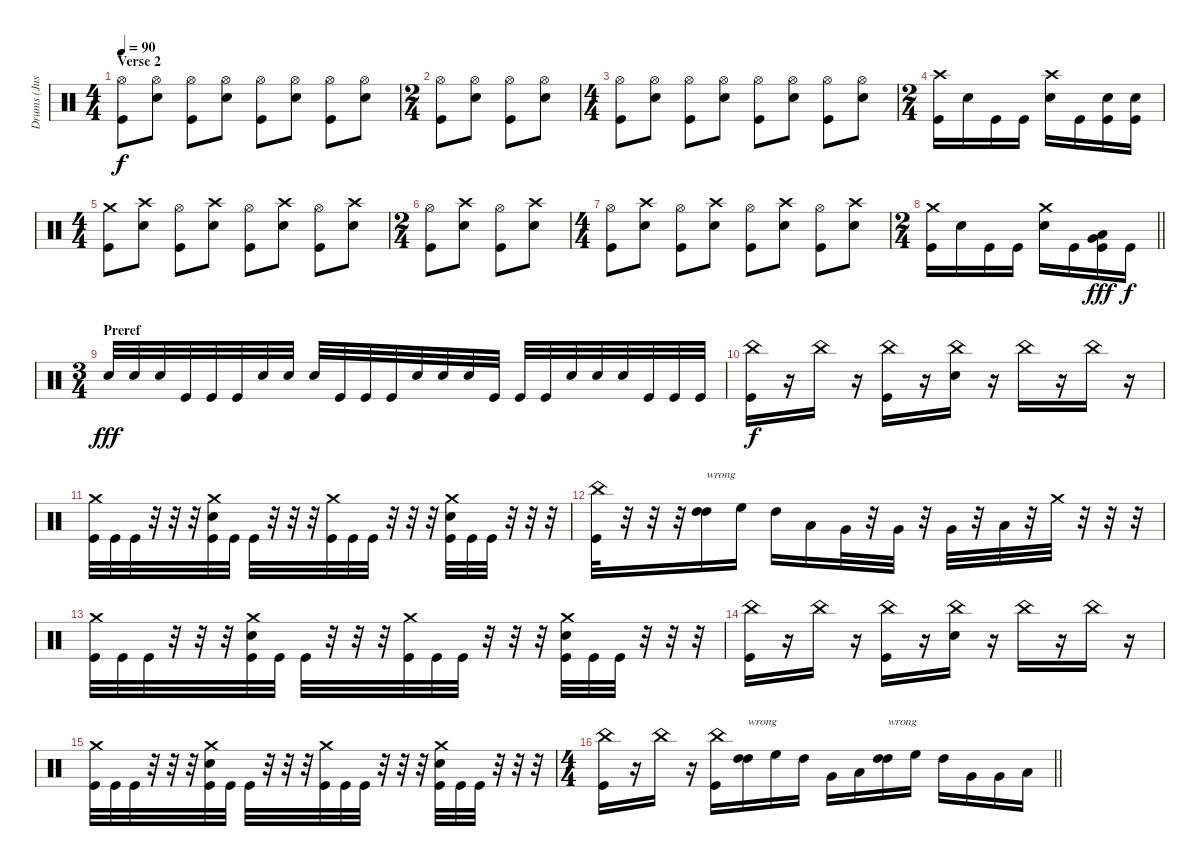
\track ("Drums (Justin)" "Drums (Jus") {instrument percussion}
\staff {score}
\articulation defaults
\ts (4 4)
\section ("" "Verse 2")
\tempo 90
\clef neutral
\ks c
("Hi-Hat (open)" "Kick (hit)").8{dy f} ("Hi-Hat (open)" "Electric Snare (hit)").8 ("Hi-Hat (open)" "Kick (hit)").8 ("Hi-Hat (open)" "Electric Snare (hit)").8 ("Hi-Hat (open)" "Kick (hit)").8 ("Hi-Hat (open)" "Electric Snare (hit)").8 ("Hi-Hat (open)" "Kick (hit)").8 ("Hi-Hat (open)" "Electric Snare (hit)").8 |
\ts (2 4)
("Hi-Hat (open)" "Kick (hit)").8 ("Hi-Hat (open)" "Electric Snare (hit)").8 ("Hi-Hat (open)" "Kick (hit)").8 ("Hi-Hat (open)" "Electric Snare (hit)").8 |
\ts (4 4)
("Hi-Hat (open)" "Kick (hit)").8 ("Hi-Hat (open)" "Electric Snare (hit)").8 ("Hi-Hat (open)" "Kick (hit)").8 ("Hi-Hat (open)" "Electric Snare (hit)").8 ("Hi-Hat (open)" "Kick (hit)").8 ("Hi-Hat (open)" "Electric Snare (hit)").8 ("Hi-Hat (open)" "Kick (hit)").8 ("Hi-Hat (open)" "Electric Snare (hit)").8 |
\ts (2 4)
("Crash high (hit)" "Kick (hit)").16 "Electric Snare (hit)".16 "Kick (hit)".16 "Kick (hit)".16 ("Crash high (hit)" "Electric Snare (hit)").16 "Kick (hit)".16 ("Electric Snare (hit)" "Kick (hit)").16 ("Electric Snare (hit)" "Kick (hit)").16 |
\ts (4 4)
("Crash medium (hit)" "Kick (hit)").8 ("Electric Snare (hit)" "Crash high (hit)").8 ("Hi-Hat (open)" "Kick (hit)").8 ("Electric Snare (hit)" "Crash high (hit)").8 ("Hi-Hat (open)" "Kick (hit)").8 ("Electric Snare (hit)" "Crash high (hit)").8 ("Hi-Hat (open)" "Kick (hit)").8 ("Electric Snare (hit)" "Crash high (hit)").8 |
\ts (2 4)
("Hi-Hat (open)" "Kick (hit)").8 ("Electric Snare (hit)" "Crash high (hit)").8 ("Hi-Hat (open)" "Kick (hit)").8 ("Electric Snare (hit)" "Crash high (hit)").8 |
\ts (4 4)
("Hi-Hat (open)" "Kick (hit)").8 ("Electric Snare (hit)" "Crash high (hit)").8 ("Hi-Hat (open)" "Kick (hit)").8 ("Electric Snare (hit)" "Crash high (hit)").8 ("Hi-Hat (open)" "Kick (hit)").8 ("Electric Snare (hit)" "Crash high (hit)").8 ("Hi-Hat (open)" "Kick (hit)").8 ("Electric Snare (hit)" "Crash high (hit)").8 |
\ts (2 4)
\barLineRight lightlight
("Crash medium (hit)" "Kick (hit)").16 "Electric Snare (hit)".16 "Kick (hit)".16 "Kick (hit)".16 ("Crash medium (hit)" "Electric Snare (hit)").16 "Kick (hit)".16 ("Low Floor Tom (hit)" "Very Low Tom (hit)" "Kick (hit)").16{bd 120 dy fff} "Kick (hit)".16{dy f} |
\ts (3 4)
\section ("" "Preref")
"Electric Snare (hit)".32{dy fff} "Electric Snare (hit)".32 "Electric Snare (hit)".32 "Kick (hit)".32 "Kick (hit)".32 "Kick (hit)".32 "Electric Snare (hit)".32 "Electric Snare (hit)".32 "Electric Snare (hit)".32 "Kick (hit)".32 "Kick (hit)".32 "Kick (hit)".32 "Electric Snare (hit)".32 "Electric Snare (hit)".32 "Electric Snare (hit)".32 "Kick (hit)".32 "Kick (hit)".32 "Kick (hit)".32 "Electric Snare (hit)".32 "Electric Snare (hit)".32 "Electric Snare (hit)".32 "Kick (hit)".32 "Kick (hit)".32 "Kick (hit)".32 |
("China (hit)" "Kick (hit)").16{dy f} r.16 "China (hit)".16 r.16 ("China (hit)" "Kick (hit)").16 r.16 ("China (hit)" "Electric Snare (hit)").16 r.16 "China (hit)".16 r.16 "China (hit)".16 r.16 |
("Crash medium (hit)" "Kick (hit)").32 "Kick (hit)".32 "Kick (hit)".32 r.32 r.32 r.32 ("Crash medium (hit)" "Electric Snare (hit)" "Kick (hit)").32 "Kick (hit)".32 "Kick (hit)".32 r.32 r.32 r.32 ("Crash medium (hit)" "Kick (hit)").32 "Kick (hit)".32 "Kick (hit)".32 r.32 r.32 r.32 ("Crash medium (hit)" "Electric Snare (hit)" "Kick (hit)").32 "Kick (hit)".32 "Kick (hit)".32 r.32 r.32 r.32 |
("China (hit)" "Kick (hit)").32 r.32 r.32 r.32 ("High Tom (hit)" "High Tom (hit)").16{bd 480 txt "wrong"} "High Floor Tom (hit)".16 "High Tom (hit)".16 "Low Tom (hit)".16 "Very Low Tom (hit)".32 r.32 "Very Low Tom (hit)".32 r.32 "Very Low Tom (hit)".32 r.32 "Low Floor Tom (hit)".32 r.32 "Crash medium (hit)".32 r.32 r.32 r.32 |
("Crash medium (hit)" "Kick (hit)").32 "Kick (hit)".32 "Kick (hit)".32 r.32 r.32 r.32 ("Crash medium (hit)" "Electric Snare (hit)" "Kick (hit)").32 "Kick (hit)".32 "Kick (hit)".32 r.32 r.32 r.32 ("Crash medium (hit)" "Kick (hit)").32 "Kick (hit)".32 "Kick (hit)".32 r.32 r.32 r.32 ("Crash medium (hit)" "Electric Snare (hit)" "Kick (hit)").32 "Kick (hit)".32 "Kick (hit)".32 r.32 r.32 r.32 |
("China (hit)" "Kick (hit)").16 r.16 "China (hit)".16 r.16 ("China (hit)" "Kick (hit)").16 r.16 ("China (hit)" "Electric Snare (hit)").16 r.16 "China (hit)".16 r.16 "China (hit)".16 r.16 |
("Crash medium (hit)" "Kick (hit)").32 "Kick (hit)".32 "Kick (hit)".32 r.32 r.32 r.32 ("Crash medium (hit)" "Electric Snare (hit)" "Kick (hit)").32 "Kick (hit)".32 "Kick (hit)".32 r.32 r.32 r.32 ("Crash medium (hit)" "Kick (hit)").32 "Kick (hit)".32 "Kick (hit)".32 r.32 r.32 r.32 ("Crash medium (hit)" "Electric Snare (hit)" "Kick (hit)").32 "Kick (hit)".32 "Kick (hit)".32 r.32 r.32 r.32 |
\ts (4 4)
\barLineRight lightlight
("China (hit)" "Kick (hit)").16 r.16 "China (hit)".16 r.16 ("China (hit)" "Kick (hit)").16 ("High Tom (hit)" "High Tom (hit)").16{bd 480 txt "wrong"} "High Floor Tom (hit)".16 "High Tom (hit)".16 "Very Low Tom (hit)".16 "Low Floor Tom (hit)".16 ("High Tom (hit)" "High Tom (hit)").16{bd 480 txt "wrong"} "High Floor Tom (hit)".16 "High Tom (hit)".16 "Very Low Tom (hit)".16 "Very Low Tom (hit)".16 "Low Floor Tom (hit)".16
